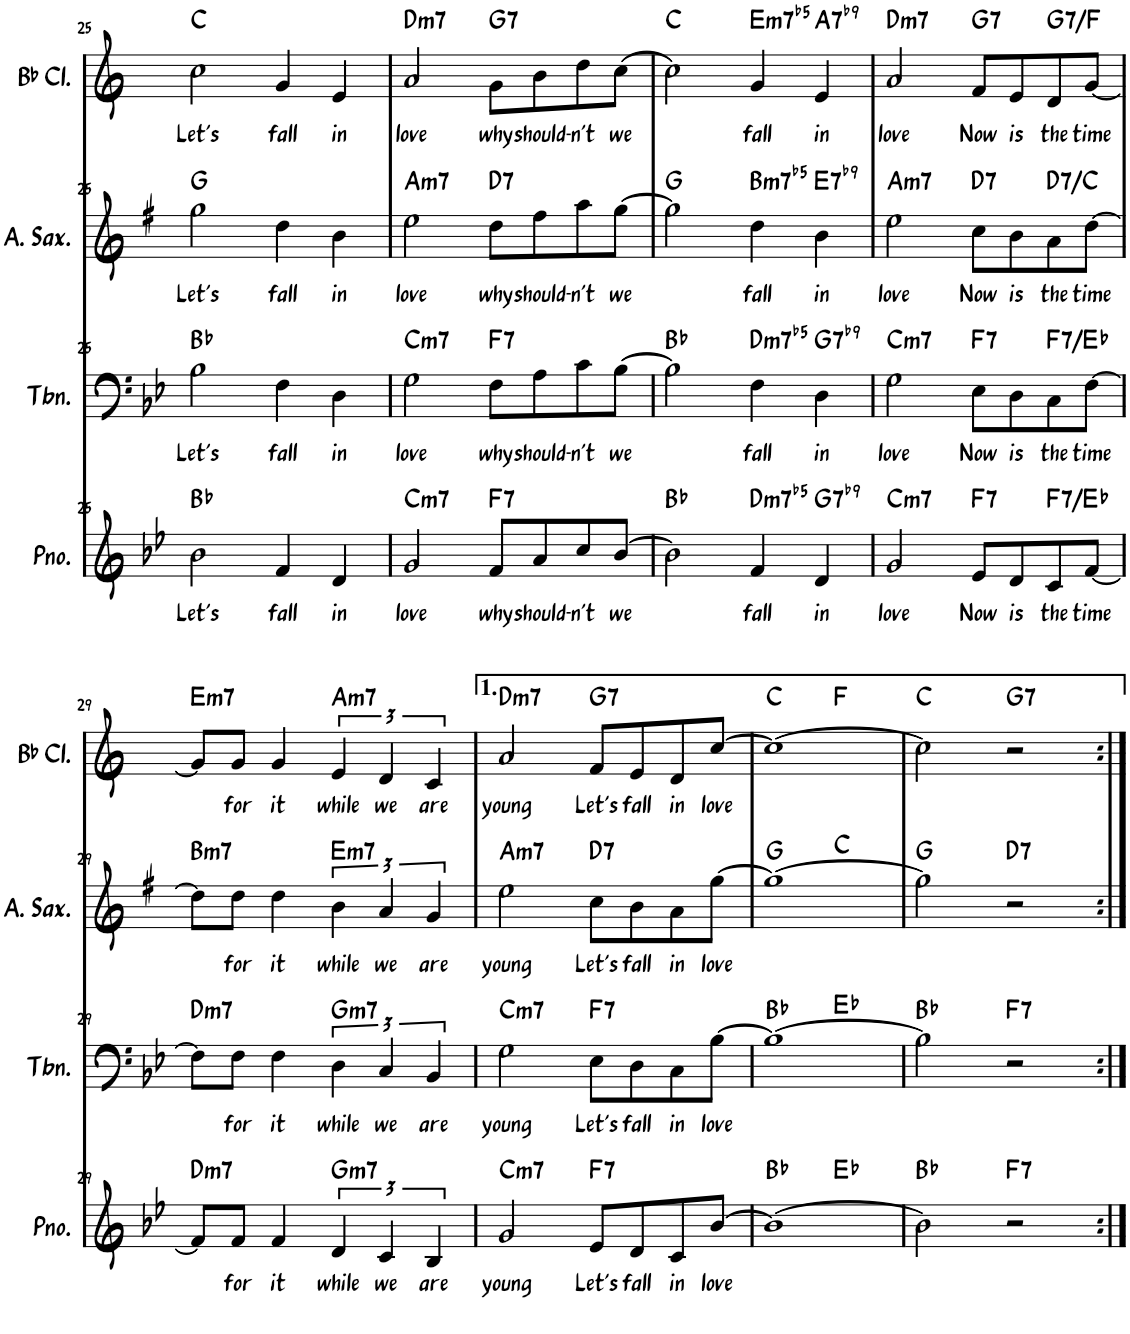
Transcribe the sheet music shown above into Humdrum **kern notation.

**kern	**text	**harte	**kern	**text	**harte	**kern	**text	**harte	**kern	**text	**harte
*part4	*part4	*part4	*part3	*part3	*part3	*part2	*part2	*part2	*part1	*part1	*part1
*staff4	*staff4	*	*staff3	*staff3	*	*staff2	*staff2	*	*staff1	*staff1	*
*I"钢琴	*	*	*I"长号	*	*	*I"中音萨克斯	*	*	*I"降B调单簧管	*	*
!!LO:PB:g=z
*clefG2	*	*	*clefF4	*	*	*clefG2	*	*	*clefG2	*	*
*	*	*	*	*	*	*Trd5c9	*	*	*Trd1c2	*	*
*k[b-e-]	*	*	*k[b-e-]	*	*	*k[f#]	*	*	*k[]	*	*
*M4/4	*	*	*M4/4	*	*	*M4/4	*	*	*M4/4	*	*
=25	=25	=25	=25	=25	=25	=25	=25	=25	=25	=25	=25
!	!LO:LY:b	!	!	!LO:LY:b	!	!	!LO:LY:b	!	!	!LO:LY:b	!
2b-\	Let's	Bb:maj	2B-\	Let's	Bb:maj	2gg\	Let's	G:maj	2cc\	Let's	C:maj
!	!LO:LY:b	!	!	!LO:LY:b	!	!	!LO:LY:b	!	!	!LO:LY:b	!
4f/	fall	.	4F\	fall	.	4dd\	fall	.	4g/	fall	.
!	!LO:LY:b	!	!	!LO:LY:b	!	!	!LO:LY:b	!	!	!LO:LY:b	!
4d/	in	.	4D\	in	.	4b\	in	.	4e/	in	.
=26	=26	=26	=26	=26	=26	=26	=26	=26	=26	=26	=26
!	!LO:LY:b	!LO:H:kt=m7	!	!LO:LY:b	!LO:H:kt=m7	!	!LO:LY:b	!LO:H:kt=m7	!	!LO:LY:b	!LO:H:kt=m7
2g/	love	C:min7	2G\	love	C:min7	2ee\	love	A:min7	2a/	love	D:min7
!	!LO:LY:b	!LO:H:kt=7	!	!LO:LY:b	!LO:H:kt=7	!	!LO:LY:b	!LO:H:kt=7	!	!LO:LY:b	!LO:H:kt=7
8f/L	why	F:7	8F\L	why	F:7	8dd\L	why	D:7	8g\L	why	G:7
!	!LO:LY:b	!	!	!LO:LY:b	!	!	!LO:LY:b	!	!	!LO:LY:b	!
8a/	should-	.	8A\	should-	.	8ff#\	should-	.	8b\	should-	.
!	!LO:LY:b	!	!	!LO:LY:b	!	!	!LO:LY:b	!	!	!LO:LY:b	!
8cc/	-n't	.	8c\	-n't	.	8aa\	-n't	.	8dd\	-n't	.
!	!LO:LY:b	!	!	!LO:LY:b	!	!	!LO:LY:b	!	!	!LO:LY:b	!
[8b-/J	we	.	[8B-\J	we	.	[8gg\J	we	.	[8cc\J	we	.
=27	=27	=27	=27	=27	=27	=27	=27	=27	=27	=27	=27
2b-\]	.	Bb:maj	2B-\]	.	Bb:maj	2gg\]	.	G:maj	2cc\]	.	C:maj
!	!LO:LY:b	!LO:H:kt=m7b5	!	!LO:LY:b	!LO:H:kt=m7b5	!	!LO:LY:b	!LO:H:kt=m7b5	!	!LO:LY:b	!LO:H:kt=m7b5
4f/	fall	D:hdim7	4F\	fall	D:hdim7	4dd\	fall	B:hdim7	4g/	fall	E:hdim7
!	!LO:LY:b	!LO:H:kt=7	!	!LO:LY:b	!LO:H:kt=7	!	!LO:LY:b	!LO:H:kt=7	!	!LO:LY:b	!LO:H:kt=7
4d/	in	G:7(b9)	4D\	in	G:7(b9)	4b\	in	E:7(b9)	4e/	in	A:7(b9)
=28	=28	=28	=28	=28	=28	=28	=28	=28	=28	=28	=28
!	!LO:LY:b	!LO:H:kt=m7	!	!LO:LY:b	!LO:H:kt=m7	!	!LO:LY:b	!LO:H:kt=m7	!	!LO:LY:b	!LO:H:kt=m7
2g/	love	C:min7	2G\	love	C:min7	2ee\	love	A:min7	2a/	love	D:min7
!	!LO:LY:b	!LO:H:kt=7	!	!LO:LY:b	!LO:H:kt=7	!	!LO:LY:b	!LO:H:kt=7	!	!LO:LY:b	!LO:H:kt=7
8e-/L	Now	F:7	8E-\L	Now	F:7	8cc\L	Now	D:7	8f/L	Now	G:7
!	!LO:LY:b	!	!	!LO:LY:b	!	!	!LO:LY:b	!	!	!LO:LY:b	!
8d/	is	.	8D\	is	.	8b\	is	.	8e/	is	.
!	!LO:LY:b	!LO:H:kt=7	!	!LO:LY:b	!LO:H:kt=7	!	!LO:LY:b	!LO:H:kt=7	!	!LO:LY:b	!LO:H:kt=7
8c/	the	F:7/b7	8C\	the	F:7/b7	8a\	the	D:7/b7	8d/	the	G:7/b7
!	!LO:LY:b	!	!	!LO:LY:b	!	!	!LO:LY:b	!	!	!LO:LY:b	!
[8f/J	time	.	[8F\J	time	.	[8dd\J	time	.	[8g/J	time	.
!!LO:LB:g=z
=29	=29	=29	=29	=29	=29	=29	=29	=29	=29	=29	=29
!	!	!LO:H:kt=m7	!	!	!LO:H:kt=m7	!	!	!LO:H:kt=m7	!	!	!LO:H:kt=m7
8f/L]	.	D:min7	8F\L]	.	D:min7	8dd\L]	.	B:min7	8g/L]	.	E:min7
!	!LO:LY:b	!	!	!LO:LY:b	!	!	!LO:LY:b	!	!	!LO:LY:b	!
8f/J	for	.	8F\J	for	.	8dd\J	for	.	8g/J	for	.
!	!LO:LY:b	!	!	!LO:LY:b	!	!	!LO:LY:b	!	!	!LO:LY:b	!
4f/	it	.	4F\	it	.	4dd\	it	.	4g/	it	.
!	!LO:LY:b	!LO:H:kt=m7	!	!LO:LY:b	!LO:H:kt=m7	!	!LO:LY:b	!LO:H:kt=m7	!	!LO:LY:b	!LO:H:kt=m7
6d/	while	G:min7	6D\	while	G:min7	6b\	while	E:min7	6e/	while	A:min7
!	!LO:LY:b	!	!	!LO:LY:b	!	!	!LO:LY:b	!	!	!LO:LY:b	!
6c/	we	.	6C/	we	.	6a/	we	.	6d/	we	.
!	!LO:LY:b	!	!	!LO:LY:b	!	!	!LO:LY:b	!	!	!LO:LY:b	!
6B-/	are	.	6BB-/	are	.	6g/	are	.	6c/	are	.
=30	=30	=30	=30	=30	=30	=30	=30	=30	=30	=30	=30
!	!LO:LY:b	!LO:H:kt=m7	!	!LO:LY:b	!LO:H:kt=m7	!	!LO:LY:b	!LO:H:kt=m7	!	!LO:LY:b	!LO:H:kt=m7
2g/	young	C:min7	2G\	young	C:min7	2ee\	young	A:min7	2a/	young	D:min7
!	!LO:LY:b	!LO:H:kt=7	!	!LO:LY:b	!LO:H:kt=7	!	!LO:LY:b	!LO:H:kt=7	!	!LO:LY:b	!LO:H:kt=7
8e-/L	Let's	F:7	8E-\L	Let's	F:7	8cc\L	Let's	D:7	8f/L	Let's	G:7
!	!LO:LY:b	!	!	!LO:LY:b	!	!	!LO:LY:b	!	!	!LO:LY:b	!
8d/	fall	.	8D\	fall	.	8b\	fall	.	8e/	fall	.
!	!LO:LY:b	!	!	!LO:LY:b	!	!	!LO:LY:b	!	!	!LO:LY:b	!
8c/	in	.	8C\	in	.	8a\	in	.	8d/	in	.
!	!LO:LY:b	!	!	!LO:LY:b	!	!	!LO:LY:b	!	!	!LO:LY:b	!
[8b-/J	love	.	[8B-\J	love	.	[8gg\J	love	.	[8cc/J	love	.
=31	=31	=31	=31	=31	=31	=31	=31	=31	=31	=31	=31
*^	*	*	*^	*	*	*^	*	*	*^	*	*
1b-_	2ryy	.	Bb:maj	1B-_	2ryy	.	Bb:maj	1gg_	2ryy	.	G:maj	1cc_	2ryy	.	C:maj
.	2ryy	.	Eb:maj	.	2ryy	.	Eb:maj	.	2ryy	.	C:maj	.	2ryy	.	F:maj
*v	*v	*	*	*	*	*	*	*v	*v	*	*	*v	*v	*	*
*	*	*	*v	*v	*	*	*	*	*	*	*	*
=32	=32	=32	=32	=32	=32	=32	=32	=32	=32	=32	=32
2b-\]	.	Bb:maj	2B-\]	.	Bb:maj	2gg\]	.	G:maj	2cc\]	.	C:maj
!	!	!LO:H:kt=7	!	!	!LO:H:kt=7	!	!	!LO:H:kt=7	!	!	!LO:H:kt=7
2r	.	F:7	2r	.	F:7	2r	.	D:7	2r	.	G:7
=:|!	=:|!	=:|!	=:|!	=:|!	=:|!	=:|!	=:|!	=:|!	=:|!	=:|!	=:|!
*-	*-	*-	*-	*-	*-	*-	*-	*-	*-	*-	*-
